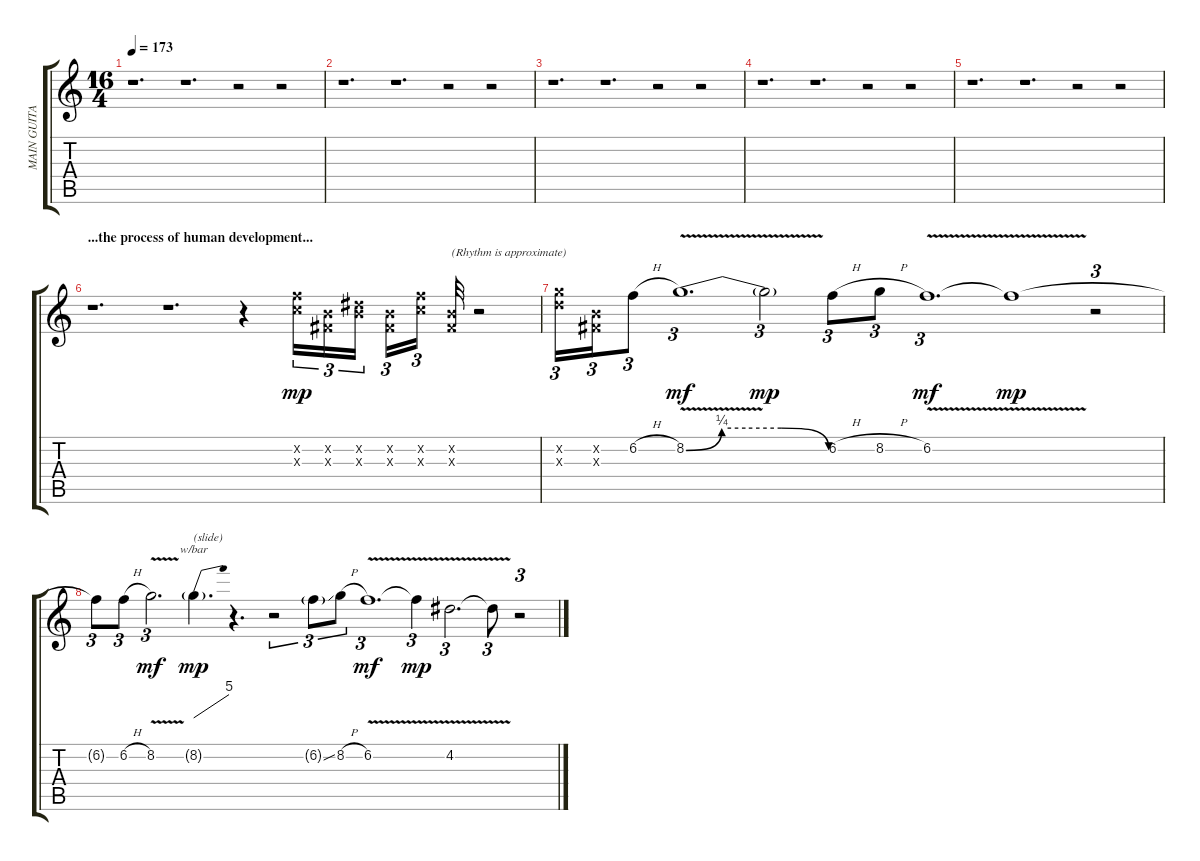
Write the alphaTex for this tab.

\track ("MAIN GUITAR" "MAIN GUITA") {instrument distortionguitar}
\staff {score tabs}
\tuning (Eb4 B3 Gb3 B2 Gb2 B1) {hide}
\ts (16 4)
\tempo 173
\clef g2
\ks c
r.1{d dy mf} r.1{d} r.2 r.2 |
r.1{d} r.1{d} r.2 r.2 |
r.1{d} r.1{d} r.2 r.2 |
r.1{d} r.1{d} r.2 r.2 |
r.1{d} r.1{d} r.2 r.2 |
\section ("" "...the process of human development...")
r.1{d} r.1{d} r.4 (6.2{x} 6.3{x}).16{tu (3 2) dy mp} (0.2{x} 0.3{x}).16{tu (3 2)} (4.2{x} 5.3{x}).16{tu (3 2) beam splitsecondary} (0.2{x} 0.3{x}).16{tu (3 2)} (6.2{x} 6.3{x}).16{tu (3 2) beam splitsecondary} (0.2{x} 0.3{x}).32{txt "(Rhythm is approximate)"} r.2 |
(8.2{x} 8.3{x}).16{tu (3 2)} (0.2{x} 0.3{x}).16{tu (3 2)} 6.2{h}.8{tu (3 2)} 8.2{be (custom 0 0 15 1 25 1 40 1 60 0) v}.1{d tu (3 2) dy mf} 8.2{t}.2{tu (3 2) dy mp} 6.2{h}.8{tu (3 2)} 8.2{h}.8{tu (3 2)} 6.2{v}.1{d tu (3 2) dy mf} 6.2{t}.1{dy mp} r.2{tu (3 2)} |
6.2{t}.8{tu (3 2)} 6.2{h}.8{tu (3 2)} 8.2{v}.2{d tu (3 2) dy mf} 8.2{g}.4{d tbe (dive default 0 0 60 20) txt "(slide)" dy mp} r.4{d} r.2{tu (3 2)} 6.2{ss g}.8{tu (3 2)} 8.2{h}.8{tu (3 2)} 6.2{v}.1{d tu (3 2) dy mf} 6.2{t}.4{tu (3 2) dy mp} 4.2{v}.2{d tu (3 2)} 4.2{t}.8{tu (3 2)} r.2{tu (3 2)}
